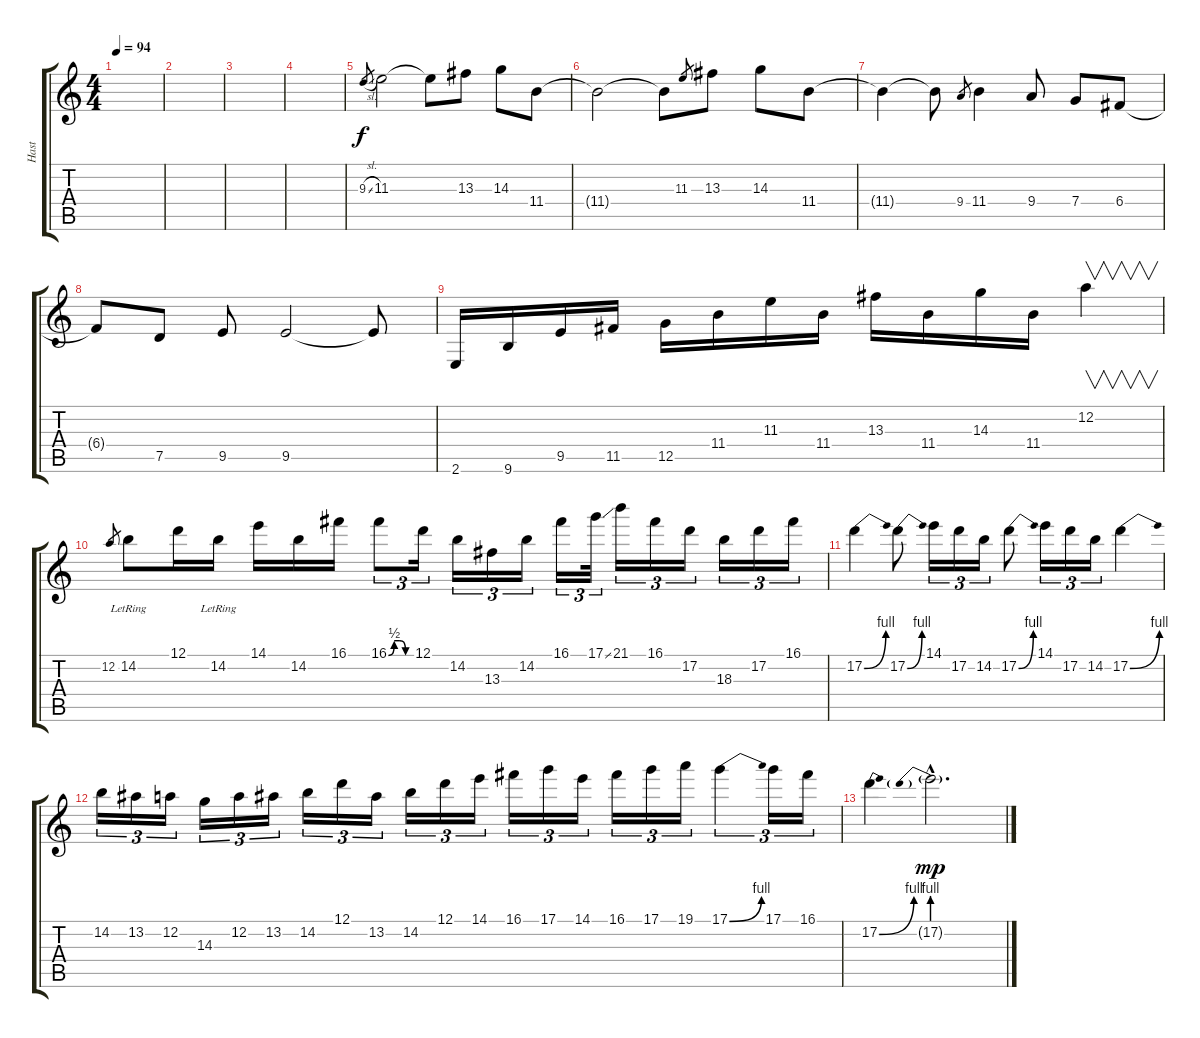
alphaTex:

\track ("Hast" "Hast") {instrument distortionguitar}
\staff {score tabs}
\tuning (D4 A3 F3 C3 G2 D2) {hide}
\ts (4 4)
\tempo 94
\clef g2
\ks c
|
|
|
|
9.3{sl}.8{gr} 11.3.2 11.3{t}.8 13.3.8 14.3.8 11.4.8 |
11.4{t}.2 11.4{t}.8 11.3.8{gr} 13.3.8 14.3.8 11.4.8 |
11.4{t}.4 11.4{t}.8 9.4.8{gr} 11.4.4 9.4.8 7.4.8 6.4.8 |
6.4{t}.8 7.5.8 9.5.8 9.5.2 9.5{t}.8 |
2.6.16 9.6.16 9.5.16 11.5.16 12.5.16 11.4.16 11.3.16 11.4.16 13.3.16 11.4.16 14.3.16 11.4.16 12.2.4{v} |
12.2.8{gr} 14.2{lr}.8 12.1.16 14.2{lr}.16 14.1.16 14.2.16 16.1.16 16.1{be (custom 0 0 15 2 30 2 45 0 60 0)}.8{tu (3 2)} 12.1.16{tu (3 2)} 14.2.16{tu (3 2)} 13.3.16{tu (3 2)} 14.2.16{tu (3 2)} 16.1.16{tu (3 2)} 17.1{ss}.32{tu (3 2)} 21.1.16{tu (3 2)} 16.1.16{tu (3 2)} 17.2.16{tu (3 2)} 18.3.16{tu (3 2)} 17.2.16{tu (3 2)} 16.1.16{tu (3 2)} |
17.2{be (bend 0 0 60 4)}.4 17.2{be (bend 0 0 60 4)}.8 14.1.16{tu (3 2)} 17.2.16{tu (3 2)} 14.2.16{tu (3 2)} 17.2{be (bend 0 0 60 4)}.8 14.1.16{tu (3 2)} 17.2.16{tu (3 2)} 14.2.16{tu (3 2)} 17.2{be (bend 0 0 60 4)}.4 |
14.2.16{tu (3 2)} 13.2.16{tu (3 2)} 12.2.16{tu (3 2)} 14.3.16{tu (3 2)} 12.2.16{tu (3 2)} 13.2.16{tu (3 2)} 14.2.16{tu (3 2)} 12.1.16{tu (3 2)} 13.2.16{tu (3 2)} 14.2.16{tu (3 2)} 12.1.16{tu (3 2)} 14.1.16{tu (3 2)} 16.1.16{tu (3 2)} 17.1.16{tu (3 2)} 14.1.16{tu (3 2)} 16.1.16{tu (3 2)} 17.1.16{tu (3 2)} 19.1.16{tu (3 2)} 17.1{be (bend 0 0 60 4)}.4{tu (3 2)} 17.1.16{tu (3 2)} 16.1.16{tu (3 2)} |
17.2{be (bend 0 0 60 4)}.4 17.2{be (prebend 0 4 60 4) g hac}.2{d dy mp}
